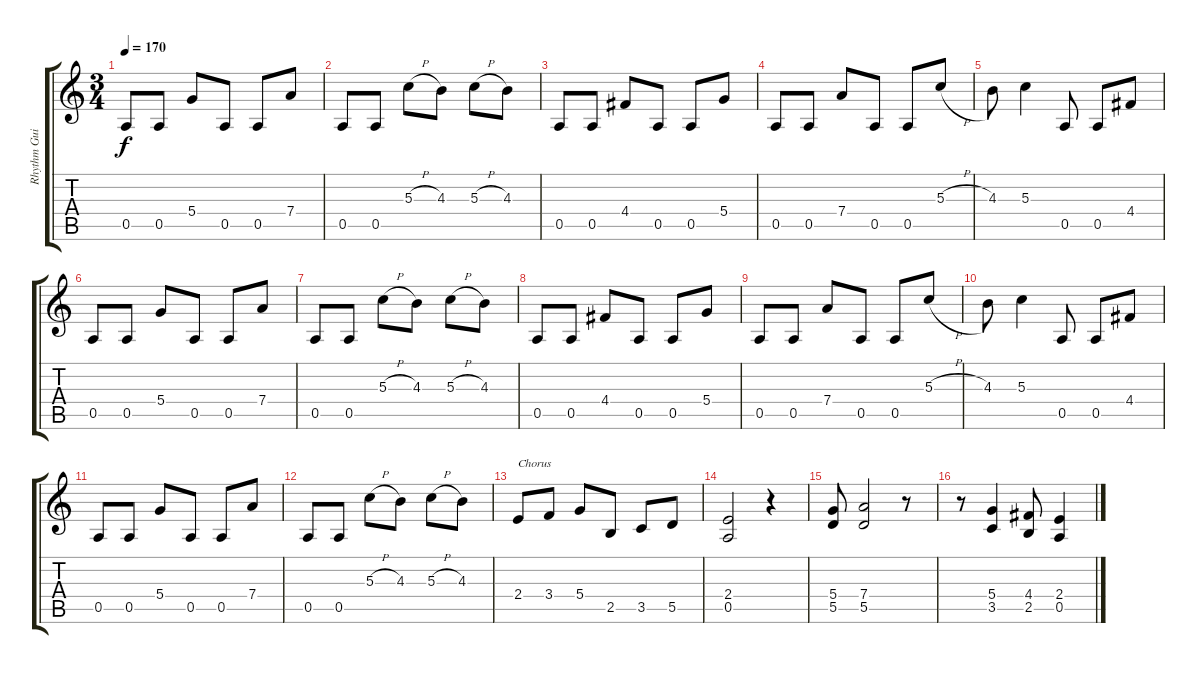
\track ("Rhythm Guitar" "Rhythm Gui") {instrument distortionguitar}
\staff {score tabs}
\tuning (E4 B3 G3 D3 A2 E2) {hide}
\ts (3 4)
\tempo 170
\clef g2
\ks c
0.5.8{dy f} 0.5.8 5.4.8 0.5.8 0.5.8 7.4.8 |
0.5.8 0.5.8 5.3{h}.8 4.3.8 5.3{h}.8 4.3.8 |
0.5.8 0.5.8 4.4.8 0.5.8 0.5.8 5.4.8 |
0.5.8 0.5.8 7.4.8 0.5.8 0.5.8 5.3{h}.8 |
4.3.8 5.3.4 0.5.8 0.5.8 4.4.8 |
0.5.8 0.5.8 5.4.8 0.5.8 0.5.8 7.4.8 |
0.5.8 0.5.8 5.3{h}.8 4.3.8 5.3{h}.8 4.3.8 |
0.5.8 0.5.8 4.4.8 0.5.8 0.5.8 5.4.8 |
0.5.8 0.5.8 7.4.8 0.5.8 0.5.8 5.3{h}.8 |
4.3.8 5.3.4 0.5.8 0.5.8 4.4.8 |
0.5.8 0.5.8 5.4.8 0.5.8 0.5.8 7.4.8 |
0.5.8 0.5.8 5.3{h}.8 4.3.8 5.3{h}.8 4.3.8 |
2.4.8{txt "Chorus"} 3.4.8 5.4.8 2.5.8 3.5.8 5.5.8 |
(2.4 0.5).2 r.4 |
(5.4 5.5).8 (7.4 5.5).2 r.8 |
r.8 (5.4 3.5).4 (4.4 2.5).8 (2.4 0.5).4
